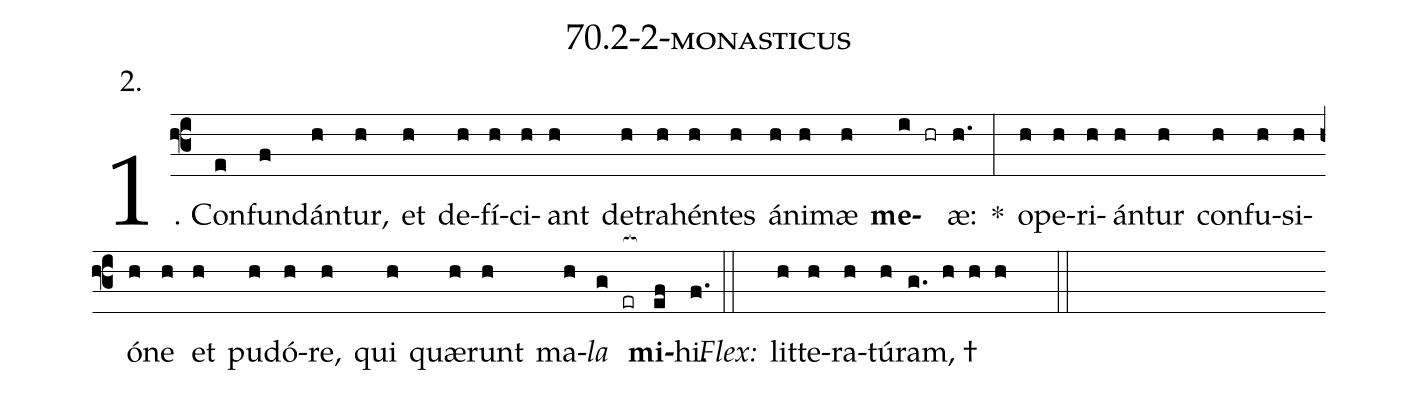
name: 70.2-2-monasticus;
annotation: 2.;
%%
(f3)1. Con(e)fun(f)dán(h)tur,(h) et(h) de(h)fí(h)ci(h)ant(h) de(h)tra(h)hén(h)tes(h) á(h)ni(h)mæ(h) <b>me</b>(i hr)æ:(h.) *(:) o(h)pe(h)ri(h)án(h)tur(h) con(h)fu(h)si(h)ó(h)ne(h) et(h) pu(h)dó(h)re,(h) qui(h) quæ(h)runt(h) ma(h)<i>la</i>(g er[ocb:1{]) <b>mi</b>(ef[ocb:0}])hi.(f.) (::)
<i>Flex:</i>()  lit(h)te(h)ra(h)tú(h)ram, †(g. h h h  ::)
